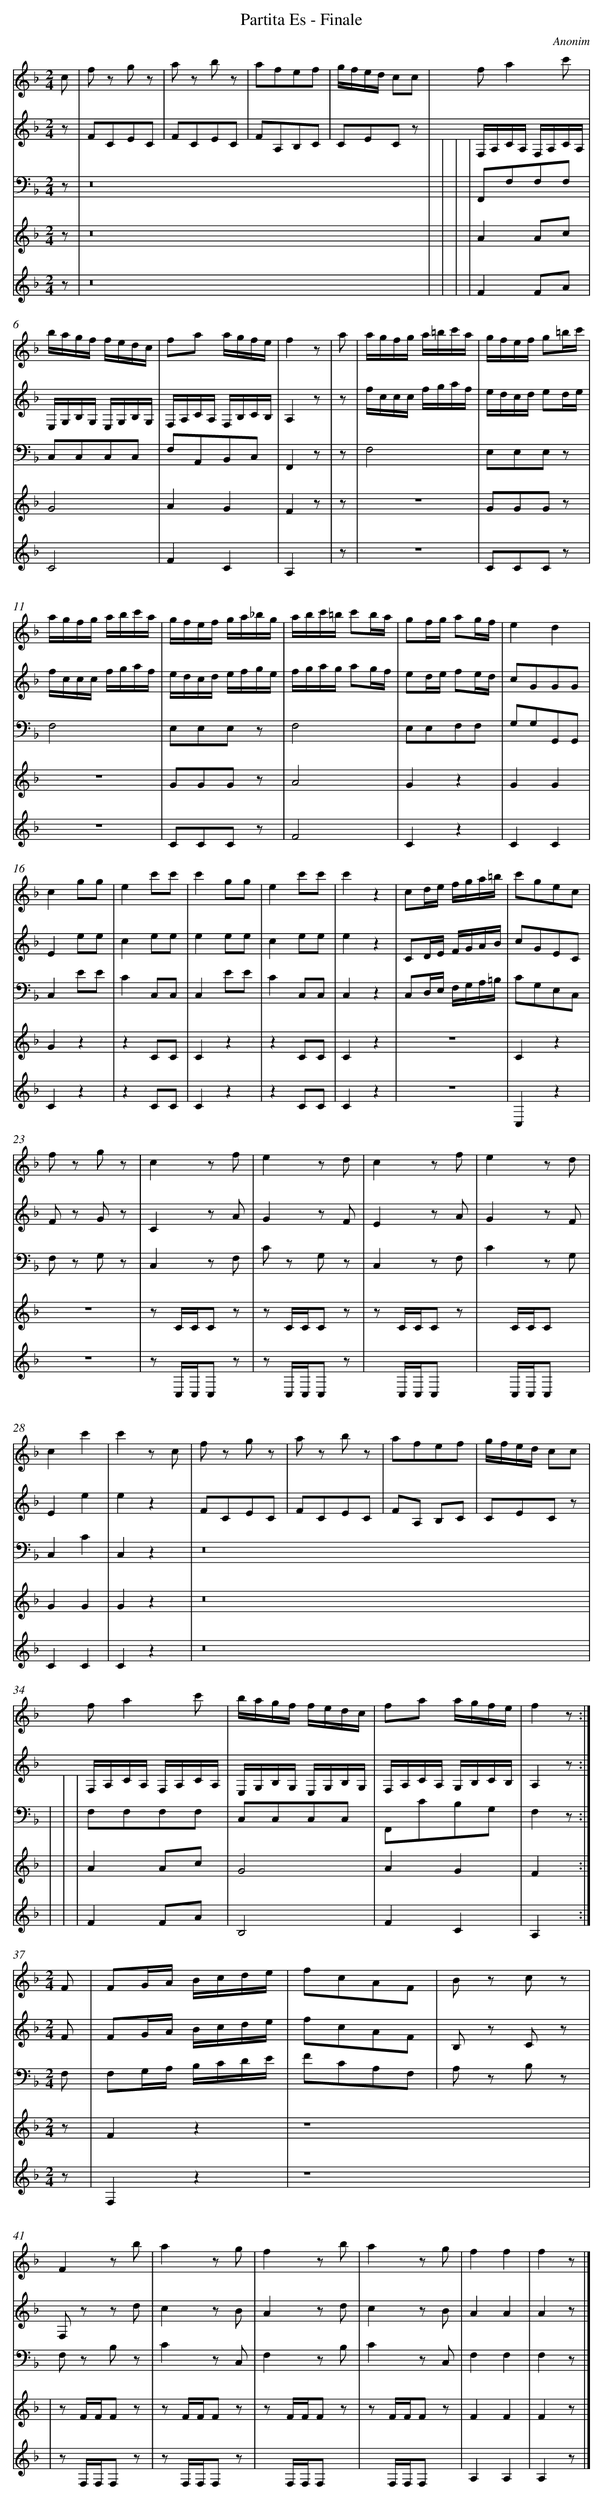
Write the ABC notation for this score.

X:1
T: Partita Es - Finale
C: Anonim
L: 1/8
M: 2/4
V: 1 clef=treble
V: 2 clef=treble
V: 3 clef=bass
V: 4 clef=treble
V: 5 clef=treble
K: F
[V:1] c [I:setbarnb 1]|
[V:2] z |
[V:3] z |
[V:4] z |
[V:5] z |
[V:1] f z g z |
[V:2] FCEC |
[V:3] z16 |
[V:4] z16 |
[V:5] z16 |
[V:1] a z b z |
[V:2] FCEC |
[V:3]  |
[V:4]  |
[V:5]  |
[V:1] afef |
[V:2] FA,B,C |
[V:3]  |
[V:4]  |
[V:5]  |
[V:1] g/f/e/d/ cc |
[V:2] CEC z |
[V:3]  |
[V:4]  |
[V:5]  |
[V:1] fa2c' |
[V:2] F,/A,/C/A,/ F,/A,/C/A,/ |
[V:3] F,,F,F,F, |
[V:4] A2Ac |
[V:5] F2FA |
[V:1] b/a/g/f/ f/e/d/c/ |
[V:2] E,/G,/B,/G,/ E,/G,/B,/G,/ |
[V:3] C,C,C,C, |
[V:4] G4 |
[V:5] C4 |
[V:1] fa a/g/f/e/ |
[V:2] F,/A,/C/A,/ F,/B,/C/B,/ |
[V:3] F,A,,B,,C, |
[V:4] A2G2 |
[V:5] F2C2 |
[V:1] f2z |
[V:2] A,2z |
[V:3] F,,2z |
[V:4] F2z |
[V:5] A,2x |
[V:1] a [I:setbarnb 9]|
[V:2] z |
[V:3] z |
[V:4] z |
[V:5] z |
[V:1] a/g/f/g/ a/=b/c'/a/ |
[V:2] f/c/c/c/ f/g/a/f/ |
[V:3] F,4 |
[V:4] z4 |
[V:5] z4 |
[V:1] g/f/e/f/ g=b/c'/ |
[V:2] e/d/c/d/ ed/e/ |
[V:3] E,E,E, z |
[V:4] GGG z |
[V:5] CCC z |
[V:1] a/g/f/g/ a/b/c'/a/ |
[V:2] f/c/c/c/ f/g/a/f/ |
[V:3] F,4 |
[V:4] z4 |
[V:5] z4 |
[V:1] g/f/e/f/ g/a/_b/g/ |
[V:2] e/d/c/d/ e/f/g/e/ |
[V:3] E,E,E, z |
[V:4] GGG z |
[V:5] CCC z |
[V:1] a/b/c'/=b/ c'b/a/ |
[V:2] f/g/a/g/ ag/f/ |
[V:3] F,4 |
[V:4] A4 |
[V:5] F4 |
[V:1] gf/g/ ag/f/ |
[V:2] ed/e/ fe/d/ |
[V:3] E,E,F,F, |
[V:4] G2z2 |
[V:5] C2z2 |
[V:1] e2d2 |
[V:2] cGGG |
[V:3] G,G,G,,G,, |
[V:4] G2G2 |
[V:5] C2C2 |
[V:1] c2gg |
[V:2] E2ee |
[V:3] C,2EE |
[V:4] G2z2 |
[V:5] C2z2 |
[V:1] e2c'c' |
[V:2] c2ee |
[V:3] C2C,C, |
[V:4] z2CC |
[V:5] z2CC |
[V:1] c'2gg |
[V:2] e2ee |
[V:3] C,2EE |
[V:4] C2z2 |
[V:5] C2z2 |
[V:1] e2c'c' |
[V:2] c2ee |
[V:3] C2C,C, |
[V:4] z2CC |
[V:5] z2CC |
[V:1] c'2z2 |
[V:2] e2z2 |
[V:3] C,2z2 |
[V:4] C2z2 |
[V:5] C2z2 |
[V:1] cd/e/ f/g/a/=b/ |
[V:2] CD/E/ F/G/A/B/ |
[V:3] C,D,/E,/ F,/G,/A,/=B,/ |
[V:4] z4 |
[V:5] z4 |
[V:1] c'gec |
[V:2] cGEC |
[V:3] CG,E,C, |
[V:4] C2z2 |
[V:5] C,2z2 |
[V:1] f z g z |
[V:2] F z G z |
[V:3] F, z G, z |
[V:4] z4 |
[V:5] z4 |
[V:1] c2z f |
[V:2] C2z A |
[V:3] C,2z F, |
[V:4] z C/C/C z |
[V:5] z C,/C,/C, z |
[V:1] e2z d |
[V:2] G2z F |
[V:3] C z G, z |
[V:4] z C/C/C z |
[V:5] z C,/C,/C, z |
[V:1] c2z f |
[V:2] E2z A |
[V:3] C,2z F, |
[V:4] z C/C/C z |
[V:5] x C,/C,/C, x |
[V:1] e2z d |
[V:2] G2z F |
[V:3] C2z G, |
[V:4] x C/C/C x |
[V:5] x C,/C,/C, x |
[V:1] c2c'2 |
[V:2] E2e2 |
[V:3] C,2C2 |
[V:4] G2G2 |
[V:5] C2C2 |
[V:1] c'2z c |
[V:2] e2z2 |
[V:3] C,2z2 |
[V:4] G2z2 |
[V:5] C2z2 |
[V:1] f z g z |
[V:2] FCEC |
[V:3] z16 |
[V:4] z16 |
[V:5] z16 |
[V:1] a z b z |
[V:2] FCEC |
[V:3]  |
[V:4]  |
[V:5]  |
[V:1] afef |
[V:2] FA, B,C |
[V:3]  |
[V:4]  |
[V:5]  |
[V:1] g/f/e/d/ cc |
[V:2] CEC z |
[V:3]  |
[V:4]  |
[V:5]  |
[V:1] fa2c' |
[V:2] F,/A,/C/A,/ F,/A,/C/A,/ |
[V:3] F,F,F,F, |
[V:4] A2Ac |
[V:5] F2FA |
[V:1] b/a/g/f/ f/e/d/c/ |
[V:2] E,/G,/B,/G,/ E,/G,/B,/G,/ |
[V:3] C,C,C,C, |
[V:4] G4 |
[V:5] B,4 |
[V:1] fa a/g/f/e/ |
[V:2] F,/A,/C/A,/ G,/B,/C/B,/ |
[V:3] F,,CB,G, |
[V:4] A2G2 |
[V:5] F2C2 |
[V:1] f2z :|]
[V:2] A,2z :|]
[V:3] F,2z :|]
[V:4] F2x :|]
[V:5] A,2x :|]
[V:1]  [K:F] [M:2/4]F [I:setbarnb 38]|
[V:2]  [K:F] [M:2/4]F |
[V:3]  [K:F] [M:2/4]F, |
[V:4]  [K:F] [M:2/4]z |
[V:5]  [K:F] [M:2/4]z |
[V:1] FG/A/ B/c/d/e/ |
[V:2] FG/A/ B/c/d/e/ |
[V:3] F,G,/A,/ B,/C/D/E/ |
[V:4] F2z2 |
[V:5] F,2z2 |
[V:1] fcAF |
[V:2] fcAF |
[V:3] FCA,F, |
[V:4] z8 |
[V:5] z8 |
[V:1] B z c z |
[V:2] B, z C z |
[V:3] A, z B, z |
[V:4]  |
[V:5]  |
[V:1] F2z b |
[V:2] F, z z d |
[V:3] F, z B, z |
[V:4] z F/F/F z |
[V:5] z F,/F,/F, z |
[V:1] a2z g |
[V:2] c2z B |
[V:3] C2z C, |
[V:4] z F/F/F z |
[V:5] z F,/F,/F, z |
[V:1] f2z b |
[V:2] A2z d |
[V:3] F,2z B, |
[V:4] z F/F/F z |
[V:5] x F,/F,/F, x |
[V:1] a2z g |
[V:2] c2z B |
[V:3] C2z C, |
[V:4] z F/F/F z |
[V:5] x F,/F,/F, x |
[V:1] f2f2 |
[V:2] A2A2 |
[V:3] F,2F,2 |
[V:4] F2F2 |
[V:5] A,2A,2 |
[V:1] f2z |]
[V:2] A2z |]
[V:3] F,2z |]
[V:4] F2z |]
[V:5] A,2z |]
